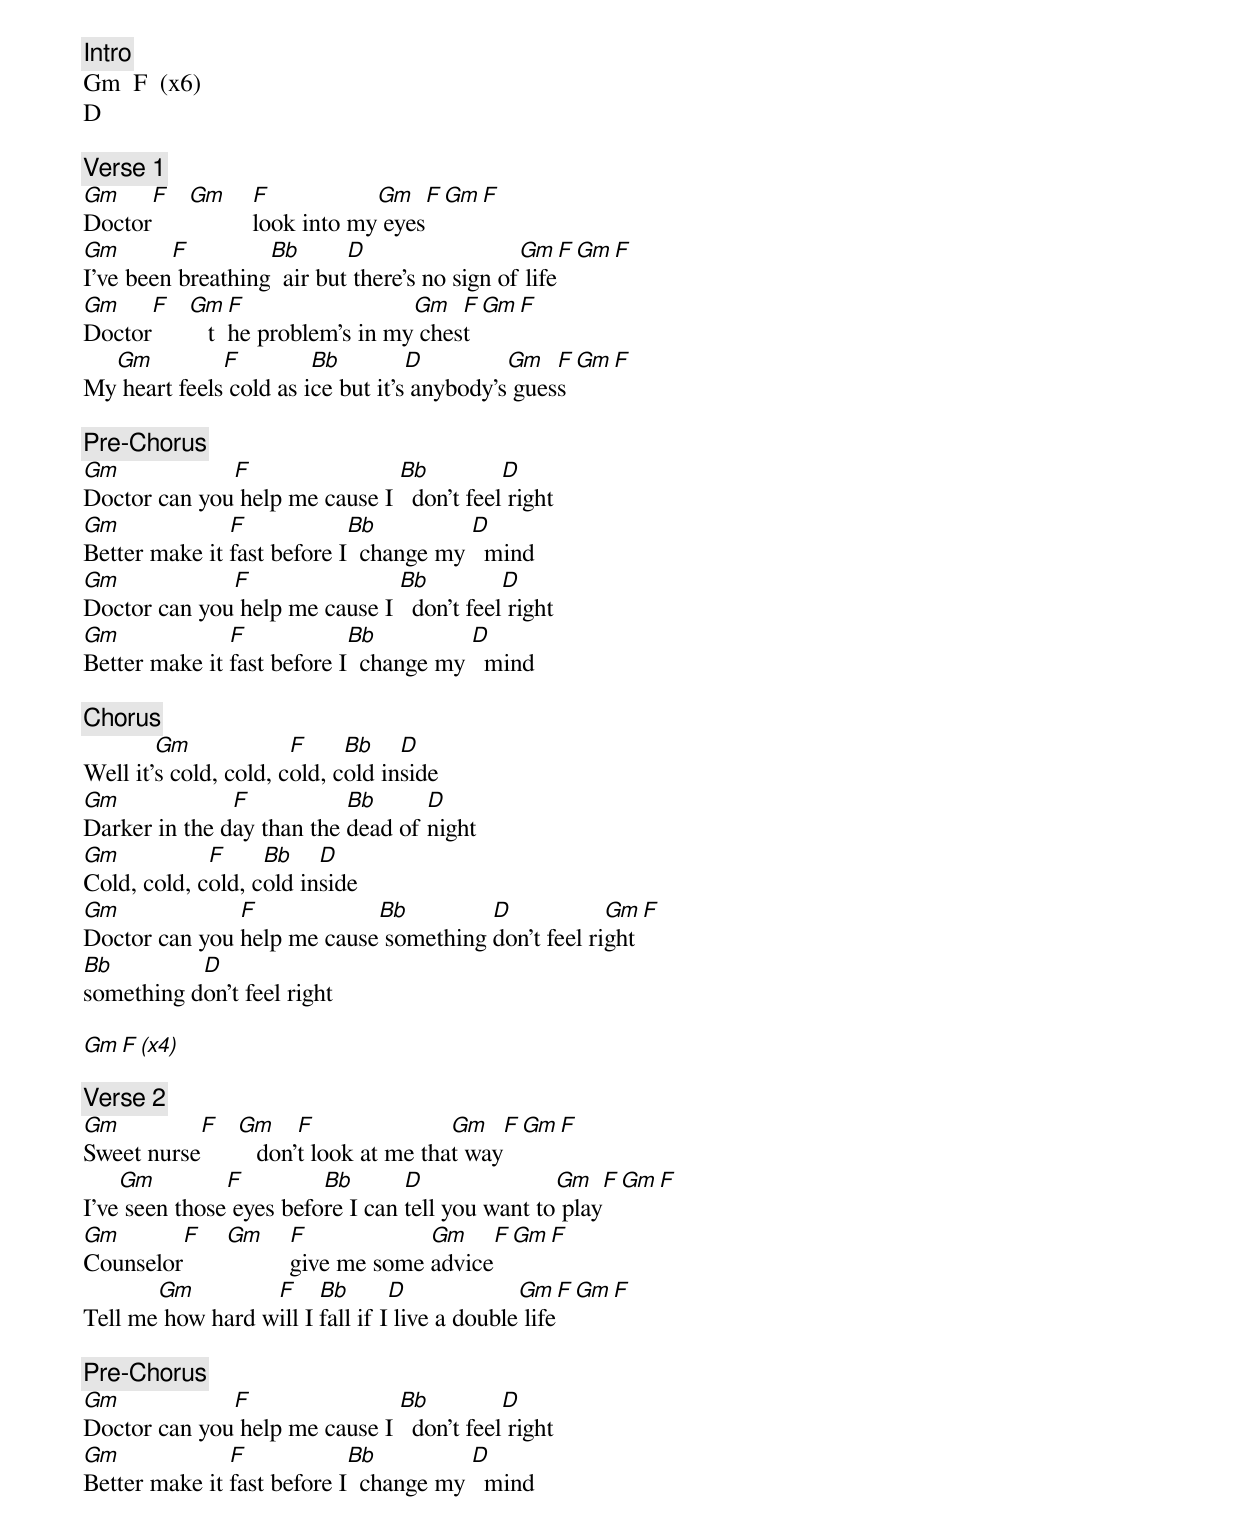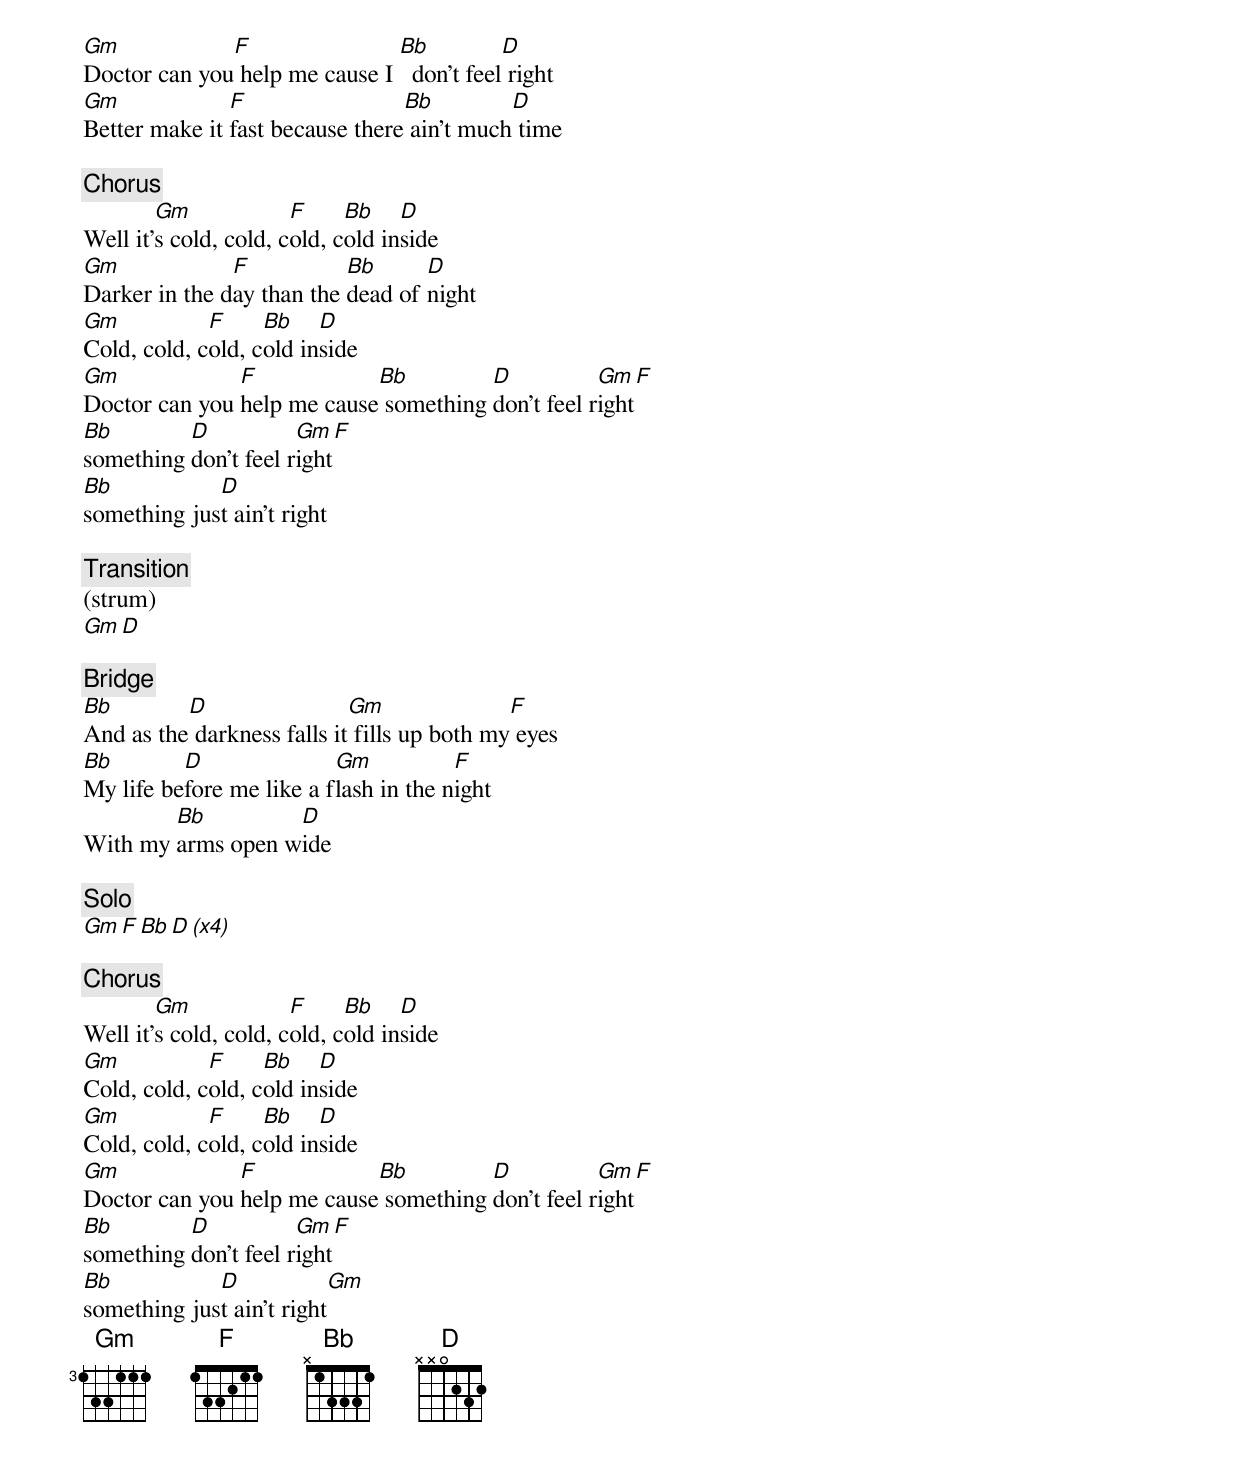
[Intro]
Gm  F  (x6)
D

[Verse 1]
Gm    F  Gm  F           Gm   F  Gm F
Doctor       look into my eyes
Gm       F         Bb       D                  Gm   F  Gm  F
I've been breathing  air but there's no sign of life
Gm    F  Gm  F                 Gm   F  Gm F
Doctor      the problem's in my chest
  Gm          F         Bb         D         Gm   F  Gm  F
My heart feels cold as ice but it's anybody's guess

[Pre-Chorus]
Gm            F                Bb          D
Doctor can you help me cause I   don't feel right
Gm             F            Bb          D
Better make it fast before I  change my   mind
Gm            F                Bb          D
Doctor can you help me cause I   don't feel right
Gm             F            Bb          D
Better make it fast before I  change my   mind

[Chorus]
        Gm             F     Bb    D
Well it's cold, cold, cold, cold inside
Gm             F           Bb      D
Darker in the day than the dead of night
Gm           F     Bb    D
Cold, cold, cold, cold inside
Gm             F            Bb         D            Gm  F
Doctor can you help me cause something don't feel right
Bb         D
something don't feel right

Gm  F  (x4)

[Verse 2]
Gm         F  Gm     F               Gm   F  Gm  F
Sweet nurse      don't look at me that way
    Gm         F         Bb       D               Gm   F  Gm  F
I've seen those eyes before I can tell you want to play
Gm       F   Gm  F            Gm    F  Gm F
Counselor        give me some advice
       Gm         F     Bb       D             Gm   F  Gm F
Tell me how hard will I fall if I live a double life

[Pre-Chorus]
Gm            F                Bb          D
Doctor can you help me cause I   don't feel right
Gm             F            Bb          D
Better make it fast before I  change my   mind
Gm            F                Bb          D
Doctor can you help me cause I   don't feel right
Gm             F                 Bb         D
Better make it fast because there ain't much time

[Chorus]
        Gm             F     Bb    D
Well it's cold, cold, cold, cold inside
Gm             F           Bb      D
Darker in the day than the dead of night
Gm           F     Bb    D
Cold, cold, cold, cold inside
Gm             F            Bb         D           Gm  F
Doctor can you help me cause something don't feel right
Bb        D           Gm  F
something don't feel right
Bb           D
something just ain't right

[Transition]
(strum)
Gm   D

[Bridge]
Bb        D                 Gm               F
And as the darkness falls it fills up both my eyes
Bb        D               Gm           F
My life before me like a flash in the night
        Bb         D
With my arms open wide

[Solo]
Gm  F  Bb  D  (x4)

[Chorus]
        Gm             F     Bb    D
Well it's cold, cold, cold, cold inside
Gm           F     Bb    D
Cold, cold, cold, cold inside
Gm           F     Bb    D
Cold, cold, cold, cold inside
Gm             F            Bb         D           Gm  F
Doctor can you help me cause something don't feel right
Bb        D           Gm  F
something don't feel right
Bb           D            Gm
something just ain't right
